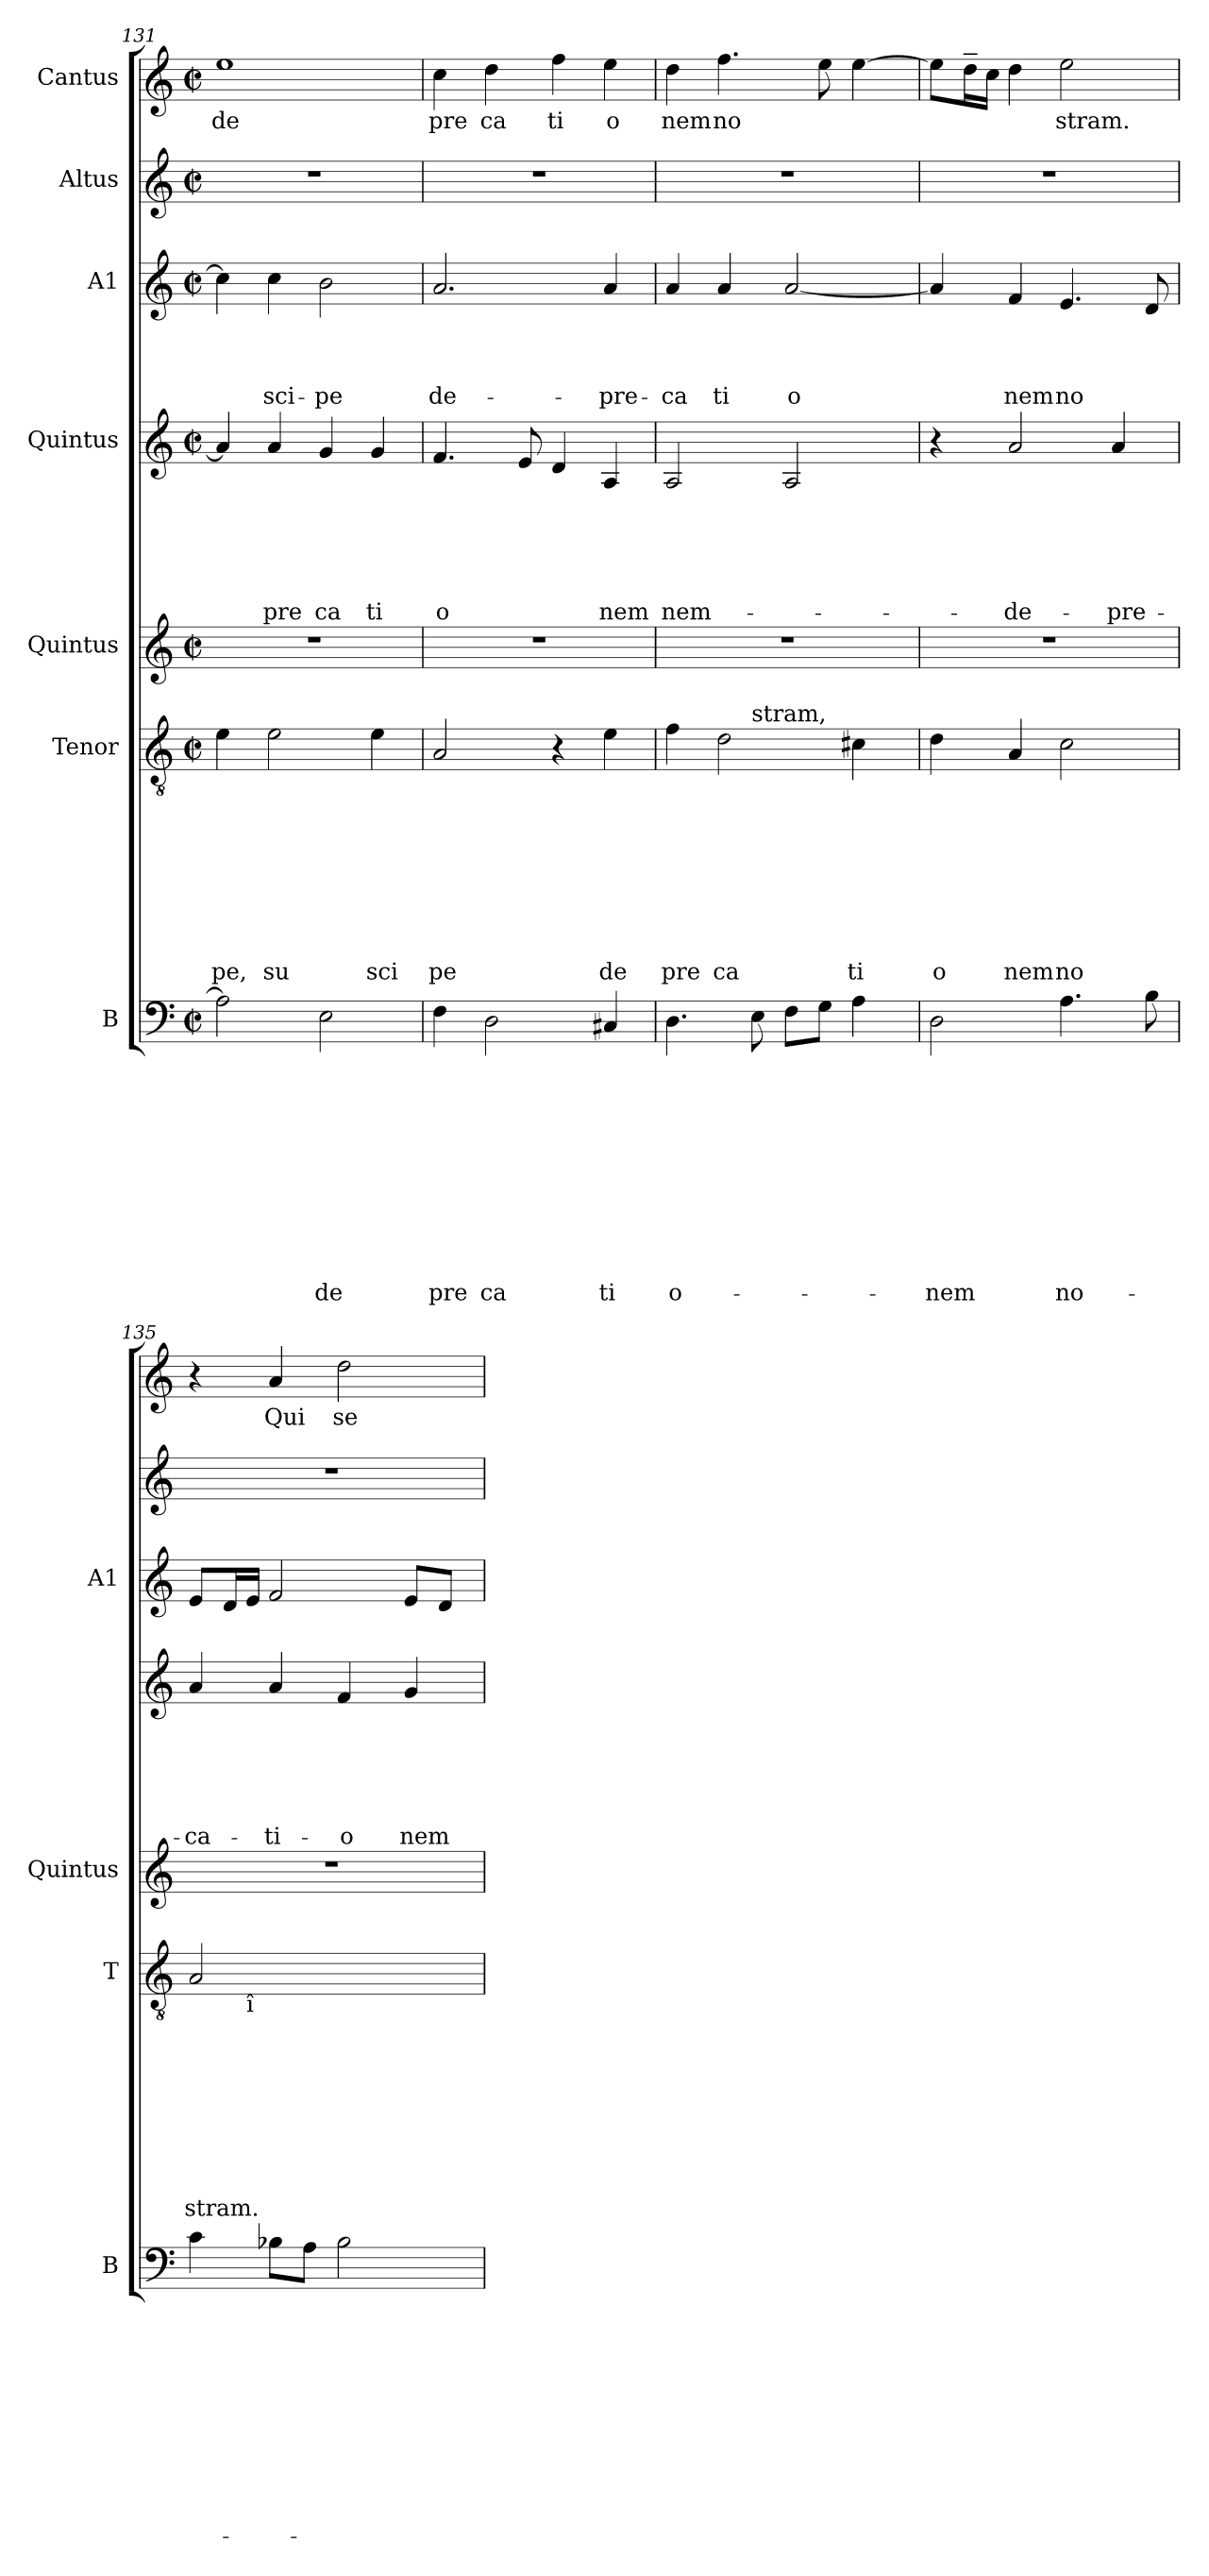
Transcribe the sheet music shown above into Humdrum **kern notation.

**kern	**text	**text	**text	**text	**text	**text	**text	**text	**text	**text	**text	**kern	**text	**text	**text	**text	**text	**text	**text	**text	**text	**kern	**kern	**text	**text	**text	**text	**text	**text	**kern	**text	**text	**text	**text	**kern	**kern	**text
*part7	*part7	*part7	*part7	*part7	*part7	*part7	*part7	*part7	*part7	*part7	*part7	*part6	*part6	*part6	*part6	*part6	*part6	*part6	*part6	*part6	*part6	*part5	*part4	*part4	*part4	*part4	*part4	*part4	*part4	*part3	*part3	*part3	*part3	*part3	*part2	*part1	*part1
*staff7	*staff7	*staff7	*staff7	*staff7	*staff7	*staff7	*staff7	*staff7	*staff7	*staff7	*staff7	*staff6	*staff6	*staff6	*staff6	*staff6	*staff6	*staff6	*staff6	*staff6	*staff6	*staff5	*staff4	*staff4	*staff4	*staff4	*staff4	*staff4	*staff4	*staff3	*staff3	*staff3	*staff3	*staff3	*staff2	*staff1	*staff1
*I"B	*	*	*	*	*	*	*	*	*	*	*	*I"Tenor	*	*	*	*	*	*	*	*	*	*I"Quintus	*I"Quintus	*	*	*	*	*	*	*I"A1	*	*	*	*	*I"Altus	*I"Cantus	*
*I'B	*	*	*	*	*	*	*	*	*	*	*	*I'T	*	*	*	*	*	*	*	*	*	*I'Quintus	*	*	*	*	*	*	*	*I'A1	*	*	*	*	*	*	*
*clefF4	*	*	*	*	*	*	*	*	*	*	*	*clefGv2	*	*	*	*	*	*	*	*	*	*clefG2	*clefG2	*	*	*	*	*	*	*clefG2	*	*	*	*	*clefG2	*clefG2	*
*k[]	*	*	*	*	*	*	*	*	*	*	*	*k[]	*	*	*	*	*	*	*	*	*	*k[]	*k[]	*	*	*	*	*	*	*k[]	*	*	*	*	*k[]	*k[]	*
*C:	*	*	*	*	*	*	*	*	*	*	*	*C:	*	*	*	*	*	*	*	*	*	*C:	*C:	*	*	*	*	*	*	*C:	*	*	*	*	*C:	*C:	*
*M2/2	*	*	*	*	*	*	*	*	*	*	*	*M2/2	*	*	*	*	*	*	*	*	*	*M2/2	*M2/2	*	*	*	*	*	*	*M2/2	*	*	*	*	*M2/2	*M2/2	*
*met(c|)	*	*	*	*	*	*	*	*	*	*	*	*met(c|)	*	*	*	*	*	*	*	*	*	*met(c|)	*met(c|)	*	*	*	*	*	*	*met(c|)	*	*	*	*	*met(c|)	*met(c|)	*
=131	=131	=131	=131	=131	=131	=131	=131	=131	=131	=131	=131	=131	=131	=131	=131	=131	=131	=131	=131	=131	=131	=131	=131	=131	=131	=131	=131	=131	=131	=131	=131	=131	=131	=131	=131	=131	=131
!	!	!	!	!	!	!	!	!	!	!	!	!	!	!	!	!	!	!	!	!	!LO:LY:b	!	!	!	!	!	!	!	!	!	!	!	!	!	!	!	!LO:LY:b
2A\]	.	.	.	.	.	.	.	.	.	.	.	4e\	.	.	.	.	.	.	.	.	pe,	1r	4a/]	.	.	.	.	.	.	4cc\]	.	.	.	.	1r	1ee	de
!	!	!	!	!	!	!	!	!	!	!	!	!	!	!	!	!	!	!	!	!	!LO:LY:b	!	!	!	!	!	!	!	!LO:LY:b	!	!	!	!	!LO:LY:b	!	!	!
.	.	.	.	.	.	.	.	.	.	.	.	2e\	.	.	.	.	.	.	.	.	su	.	4a/	.	.	.	.	.	pre	4cc\	.	.	.	-sci-	.	.	.
!	!	!	!	!	!	!	!	!	!	!	!LO:LY:b	!	!	!	!	!	!	!	!	!	!	!	!	!	!	!	!	!	!LO:LY:b	!	!	!	!	!LO:LY:b	!	!	!
2E\	.	.	.	.	.	.	.	.	.	.	de	.	.	.	.	.	.	.	.	.	.	.	4g/	.	.	.	.	.	ca	2b\	.	.	.	-pe	.	.	.
!	!	!	!	!	!	!	!	!	!	!	!	!	!	!	!	!	!	!	!	!	!LO:LY:b	!	!	!	!	!	!	!	!LO:LY:b	!	!	!	!	!	!	!	!
.	.	.	.	.	.	.	.	.	.	.	.	4e\	.	.	.	.	.	.	.	.	sci	.	4g/	.	.	.	.	.	ti	.	.	.	.	.	.	.	.
=132	=132	=132	=132	=132	=132	=132	=132	=132	=132	=132	=132	=132	=132	=132	=132	=132	=132	=132	=132	=132	=132	=132	=132	=132	=132	=132	=132	=132	=132	=132	=132	=132	=132	=132	=132	=132	=132
!	!	!	!	!	!	!	!	!	!	!	!LO:LY:b	!	!	!	!	!	!	!	!	!	!LO:LY:b	!	!	!	!	!	!	!	!LO:LY:b	!	!	!	!	!LO:LY:b	!	!	!LO:LY:b
4F\	.	.	.	.	.	.	.	.	.	.	pre	2A/	.	.	.	.	.	.	.	.	pe	1r	4.f/	.	.	.	.	.	o	2.a/	.	.	.	de-	1r	4cc\	pre
!	!	!	!	!	!	!	!	!	!	!	!LO:LY:b	!	!	!	!	!	!	!	!	!	!	!	!	!	!	!	!	!	!	!	!	!	!	!	!	!	!LO:LY:b
2D\	.	.	.	.	.	.	.	.	.	.	ca	.	.	.	.	.	.	.	.	.	.	.	.	.	.	.	.	.	.	.	.	.	.	.	.	4dd\	ca
.	.	.	.	.	.	.	.	.	.	.	.	.	.	.	.	.	.	.	.	.	.	.	8e/	.	.	.	.	.	.	.	.	.	.	.	.	.	.
!	!	!	!	!	!	!	!	!	!	!	!	!	!	!	!	!	!	!	!	!	!	!	!	!	!	!	!	!	!	!	!	!	!	!	!	!	!LO:LY:b
.	.	.	.	.	.	.	.	.	.	.	.	4r	.	.	.	.	.	.	.	.	.	.	4d/	.	.	.	.	.	.	.	.	.	.	.	.	4ff\	ti
!	!	!	!	!	!	!	!	!	!	!	!LO:LY:b	!	!	!	!	!	!	!	!	!	!LO:LY:b	!	!	!	!	!	!	!	!LO:LY:b	!	!	!	!	!LO:LY:b	!	!	!LO:LY:b
4C#X/	.	.	.	.	.	.	.	.	.	.	ti	4e\	.	.	.	.	.	.	.	.	de	.	4A/	.	.	.	.	.	nem	4a/	.	.	.	-pre-	.	4ee\	o
!!LO:PB:g=z
=133	=133	=133	=133	=133	=133	=133	=133	=133	=133	=133	=133	=133	=133	=133	=133	=133	=133	=133	=133	=133	=133	=133	=133	=133	=133	=133	=133	=133	=133	=133	=133	=133	=133	=133	=133	=133	=133
!	!	!	!	!	!	!	!	!	!	!	!	!LO:TX:a:t=no	!	!	!	!	!	!	!	!	!	!	!	!	!	!	!	!	!	!	!	!	!	!	!	!	!
!	!	!	!	!	!	!	!	!	!	!	!LO:LY:b	!	!	!	!	!	!	!	!	!	!LO:LY:b	!	!	!	!	!	!	!	!LO:LY:b:rj	!	!	!	!	!LO:LY:b	!	!	!LO:LY:b
*	*	*	*	*	*	*	*	*	*	*	*	*^	*	*	*	*	*	*	*	*	*	*	*	*	*	*	*	*	*	*	*	*	*	*	*	*	*
4.D\	.	.	.	.	.	.	.	.	.	.	o-	4f\	4.ryy	.	.	.	.	.	.	.	.	pre	1r	2A/	.	.	.	.	.	nem-	4a/	.	.	.	-ca	1r	4dd\	nem
!	!	!	!	!	!	!	!	!	!	!	!	!	!	!	!	!	!	!	!	!	!	!LO:LY:b	!	!	!	!	!	!	!	!	!	!	!	!	!LO:LY:b	!	!	!LO:LY:b
.	.	.	.	.	.	.	.	.	.	.	.	2d\	.	.	.	.	.	.	.	.	.	ca	.	.	.	.	.	.	.	.	4a/	.	.	.	ti	.	4.ff\	no
!	!	!	!	!	!	!	!	!	!	!	!	!	!LO:TX:a:t=stram,	!	!	!	!	!	!	!	!	!	!	!	!	!	!	!	!	!	!	!	!	!	!	!	!	!
8E\	.	.	.	.	.	.	.	.	.	.	.	.	2ryy	.	.	.	.	.	.	.	.	.	.	.	.	.	.	.	.	.	.	.	.	.	.	.	.	.
!	!	!	!	!	!	!	!	!	!	!	!	!	!	!	!	!	!	!	!	!	!	!	!	!	!	!	!	!	!	!	!	!	!	!	!LO:LY:b	!	!	!
8F\L	.	.	.	.	.	.	.	.	.	.	.	.	.	.	.	.	.	.	.	.	.	.	.	2A/	.	.	.	.	.	.	[<2a/	.	.	.	o	.	.	.
8G\J	.	.	.	.	.	.	.	.	.	.	.	.	.	.	.	.	.	.	.	.	.	.	.	.	.	.	.	.	.	.	.	.	.	.	.	.	8ee\	.
!	!	!	!	!	!	!	!	!	!	!	!	!	!	!	!	!	!	!	!	!	!	!LO:LY:b	!	!	!	!	!	!	!	!	!	!	!	!	!	!	!	!
4A\	.	.	.	.	.	.	.	.	.	.	.	4c#X\	.	.	.	.	.	.	.	.	.	ti	.	.	.	.	.	.	.	.	.	.	.	.	.	.	[>4ee\	.
.	.	.	.	.	.	.	.	.	.	.	.	.	8ryy	.	.	.	.	.	.	.	.	.	.	.	.	.	.	.	.	.	.	.	.	.	.	.	.	.
=134	=134	=134	=134	=134	=134	=134	=134	=134	=134	=134	=134	=134	=134	=134	=134	=134	=134	=134	=134	=134	=134	=134	=134	=134	=134	=134	=134	=134	=134	=134	=134	=134	=134	=134	=134	=134	=134	=134
!	!	!	!	!	!	!	!	!	!	!	!LO:LY:b	!	!	!	!	!	!	!	!	!	!	!LO:LY:b	!	!	!	!	!	!	!	!	!	!	!	!	!	!	!	!
*	*	*	*	*	*	*	*	*	*	*	*	*v	*v	*	*	*	*	*	*	*	*	*	*	*	*	*	*	*	*	*	*	*	*	*	*	*	*	*
2D\	.	.	.	.	.	.	.	.	.	.	-nem	4d\	.	.	.	.	.	.	.	.	o	1r	4r	.	.	.	.	.	.	4a/]	.	.	.	.	1r	8ee\L]	.
.	.	.	.	.	.	.	.	.	.	.	.	.	.	.	.	.	.	.	.	.	.	.	.	.	.	.	.	.	.	.	.	.	.	.	.	16dd~>\L	.
.	.	.	.	.	.	.	.	.	.	.	.	.	.	.	.	.	.	.	.	.	.	.	.	.	.	.	.	.	.	.	.	.	.	.	.	16cc\JJ	.
!	!	!	!	!	!	!	!	!	!	!	!	!	!	!	!	!	!	!	!	!	!LO:LY:b	!	!	!	!	!	!	!	!LO:LY:b	!	!	!	!	!LO:LY:b	!	!	!
.	.	.	.	.	.	.	.	.	.	.	.	4A/	.	.	.	.	.	.	.	.	nem	.	2a/	.	.	.	.	.	-de-	4f/	.	.	.	nem	.	4dd\	.
!	!	!	!	!	!	!	!	!	!	!	!LO:LY:b	!	!	!	!	!	!	!	!	!	!LO:LY:b	!	!	!	!	!	!	!	!	!	!	!	!	!LO:LY:b	!	!	!LO:LY:b
4.A\	.	.	.	.	.	.	.	.	.	.	no-	2c\	.	.	.	.	.	.	.	.	no	.	.	.	.	.	.	.	.	4.e/	.	.	.	no	.	2ee\	stram.
!	!	!	!	!	!	!	!	!	!	!	!	!	!	!	!	!	!	!	!	!	!	!	!	!	!	!	!	!	!LO:LY:b	!	!	!	!	!	!	!	!
.	.	.	.	.	.	.	.	.	.	.	.	.	.	.	.	.	.	.	.	.	.	.	4a/	.	.	.	.	.	-pre-	.	.	.	.	.	.	.	.
8B\	.	.	.	.	.	.	.	.	.	.	.	.	.	.	.	.	.	.	.	.	.	.	.	.	.	.	.	.	.	8d/	.	.	.	.	.	.	.
=135	=135	=135	=135	=135	=135	=135	=135	=135	=135	=135	=135	=135	=135	=135	=135	=135	=135	=135	=135	=135	=135	=135	=135	=135	=135	=135	=135	=135	=135	=135	=135	=135	=135	=135	=135	=135	=135
!	!	!	!	!	!	!	!	!	!	!	!	!	!	!	!	!	!	!	!	!	!LO:LY:b	!	!	!	!	!	!	!	!LO:LY:b	!	!	!	!	!	!	!	!
*	*	*	*	*	*	*	*	*	*	*	*	*^	*	*	*	*	*	*	*	*	*	*	*	*	*	*	*	*	*	*	*	*	*	*	*	*	*
4c\	.	.	.	.	.	.	.	.	.	.	.	2A/	8.ryy	.	.	.	.	.	.	.	.	stram.	1r	4a/	.	.	.	.	.	-ca-	8e/L	.	.	.	.	1r	4r	.
.	.	.	.	.	.	.	.	.	.	.	.	.	.	.	.	.	.	.	.	.	.	.	.	.	.	.	.	.	.	.	16d/L	.	.	.	.	.	.	.
!	!	!	!	!	!	!	!	!	!	!	!	!	!LO:TX:b:t=î	!	!	!	!	!	!	!	!	!	!	!	!	!	!	!	!	!	!	!	!	!	!	!	!	!
.	.	.	.	.	.	.	.	.	.	.	.	.	2ryy	.	.	.	.	.	.	.	.	.	.	.	.	.	.	.	.	.	16e/JJ	.	.	.	.	.	.	.
!	!	!	!	!	!	!	!	!	!	!	!	!	!	!	!	!	!	!	!	!	!	!	!	!	!	!	!	!	!	!LO:LY:b	!	!	!	!	!	!	!	!LO:LY:b
8B-X\L	.	.	.	.	.	.	.	.	.	.	.	.	.	.	.	.	.	.	.	.	.	.	.	4a/	.	.	.	.	.	-ti-	2f/	.	.	.	.	.	4a/	Qui
8A\J	.	.	.	.	.	.	.	.	.	.	.	.	.	.	.	.	.	.	.	.	.	.	.	.	.	.	.	.	.	.	.	.	.	.	.	.	.	.
!	!	!	!	!	!	!	!	!	!	!	!	!	!	!	!	!	!	!	!	!	!	!	!	!	!	!	!	!	!	!LO:LY:b	!	!	!	!	!	!	!	!LO:LY:b
2B-\	.	.	.	.	.	.	.	.	.	.	.	2ryy	.	.	.	.	.	.	.	.	.	.	.	4f/	.	.	.	.	.	-o	.	.	.	.	.	.	2dd\	se
.	.	.	.	.	.	.	.	.	.	.	.	.	4ryy	.	.	.	.	.	.	.	.	.	.	.	.	.	.	.	.	.	.	.	.	.	.	.	.	.
!	!	!	!	!	!	!	!	!	!	!	!	!	!	!	!	!	!	!	!	!	!	!	!	!	!	!	!	!	!	!LO:LY:b	!	!	!	!	!	!	!	!
.	.	.	.	.	.	.	.	.	.	.	.	.	.	.	.	.	.	.	.	.	.	.	.	4g/	.	.	.	.	.	nem	8e/L	.	.	.	.	.	.	.
.	.	.	.	.	.	.	.	.	.	.	.	.	.	.	.	.	.	.	.	.	.	.	.	.	.	.	.	.	.	.	8d/J	.	.	.	.	.	.	.
.	.	.	.	.	.	.	.	.	.	.	.	.	16ryy	.	.	.	.	.	.	.	.	.	.	.	.	.	.	.	.	.	.	.	.	.	.	.	.	.
*	*	*	*	*	*	*	*	*	*	*	*	*v	*v	*	*	*	*	*	*	*	*	*	*	*	*	*	*	*	*	*	*	*	*	*	*	*	*	*
=	=	=	=	=	=	=	=	=	=	=	=	=	=	=	=	=	=	=	=	=	=	=	=	=	=	=	=	=	=	=	=	=	=	=	=	=	=
*-	*-	*-	*-	*-	*-	*-	*-	*-	*-	*-	*-	*-	*-	*-	*-	*-	*-	*-	*-	*-	*-	*-	*-	*-	*-	*-	*-	*-	*-	*-	*-	*-	*-	*-	*-	*-	*-
